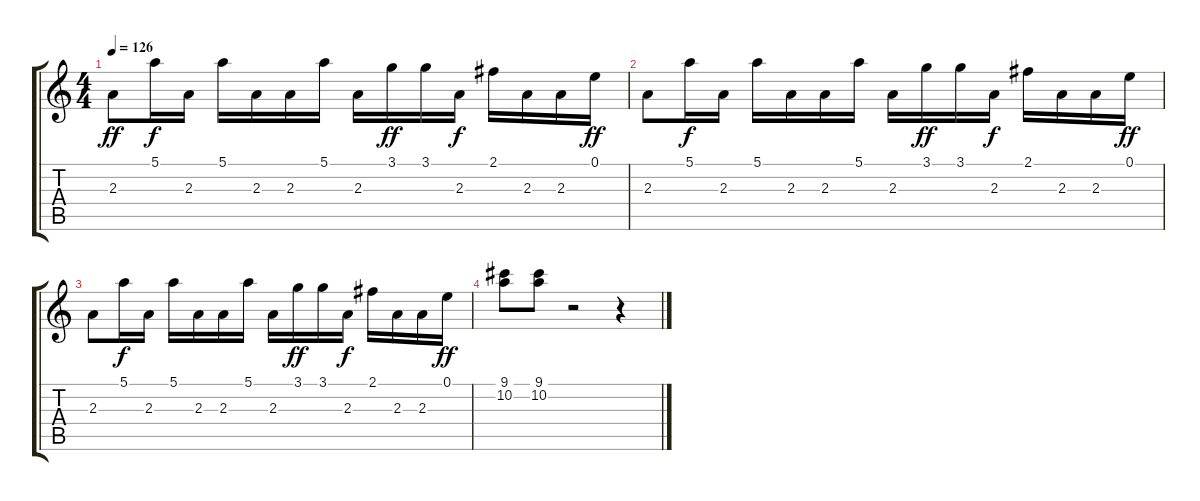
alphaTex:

\track "" {instrument electricguitarclean}
\staff {score tabs}
\tuning (E4 B3 G3 D3 A2 E2) {hide}
\ts (4 4)
\tempo 126
\clef g2
\ks c
2.3.8{dy ff} 5.1.16{dy f} 2.3.16 5.1.16 2.3.16 2.3.16 5.1.16 2.3.16 3.1.16{dy ff} 3.1.16 2.3.16{dy f} 2.1.16 2.3.16 2.3.16 0.1.16{dy ff} |
2.3.8 5.1.16{dy f} 2.3.16 5.1.16 2.3.16 2.3.16 5.1.16 2.3.16 3.1.16{dy ff} 3.1.16 2.3.16{dy f} 2.1.16 2.3.16 2.3.16 0.1.16{dy ff} |
2.3.8 5.1.16{dy f} 2.3.16 5.1.16 2.3.16 2.3.16 5.1.16 2.3.16 3.1.16{dy ff} 3.1.16 2.3.16{dy f} 2.1.16 2.3.16 2.3.16 0.1.16{dy ff} |
(9.1 10.2).8 (9.1 10.2).8 r.2 r.4
